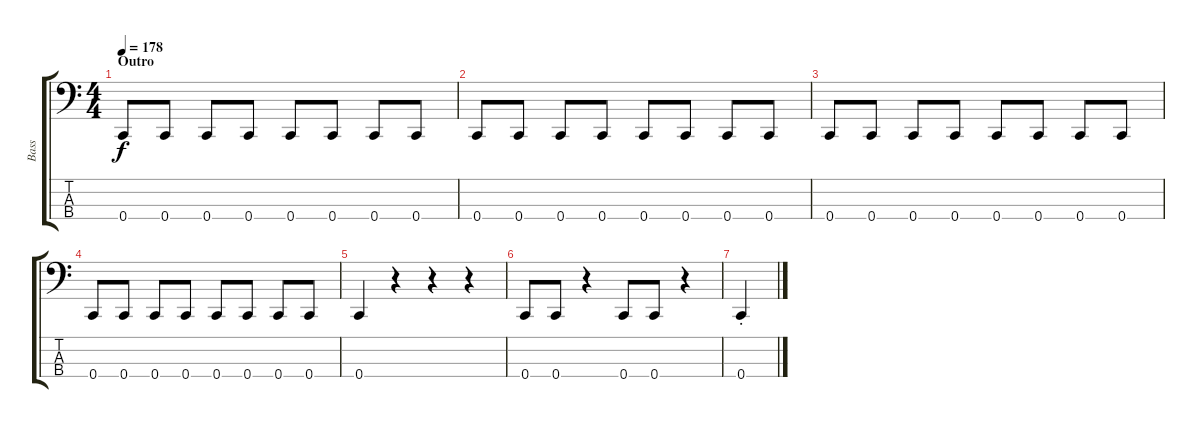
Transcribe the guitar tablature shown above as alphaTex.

\track ("Bass" "Bass") {instrument electricbasspick}
\staff {score tabs}
\tuning (F2 C2 G1 C1) {hide}
\ts (4 4)
\section ("" "Outro")
\tempo 178
\clef f4
\ks c
0.4.8{dy f} 0.4.8 0.4.8 0.4.8 0.4.8 0.4.8 0.4.8 0.4.8 |
0.4.8 0.4.8 0.4.8 0.4.8 0.4.8 0.4.8 0.4.8 0.4.8 |
0.4.8 0.4.8 0.4.8 0.4.8 0.4.8 0.4.8 0.4.8 0.4.8 |
0.4.8 0.4.8 0.4.8 0.4.8 0.4.8 0.4.8 0.4.8 0.4.8 |
0.4.4 r.4 r.4 r.4 |
0.4.8 0.4.8 r.4 0.4.8 0.4.8 r.4 |
0.4{st}.4
